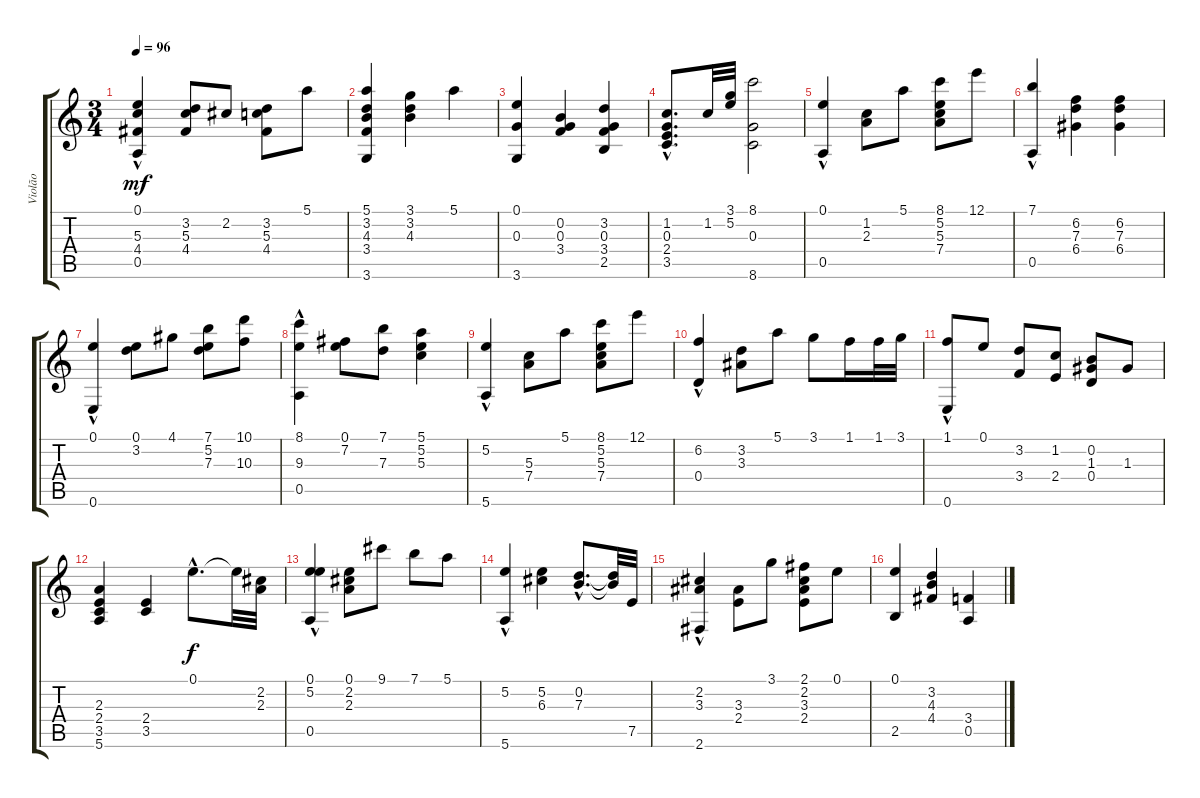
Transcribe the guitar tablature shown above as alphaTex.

\track ("Violão" "Violão") {instrument acousticguitarnylon}
\staff {score tabs}
\tuning (E4 B3 G3 D3 A2 E2) {hide}
\ts (3 4)
\tempo 96
\clef g2
\ks c
(0.1 5.3 4.4 0.5{hac}).4{dy mf} (3.2 5.3 4.4).8 2.2.8 (3.2 5.3 4.4).8 5.1.8 |
(5.1 3.2 4.3 3.4 3.6).4 (3.1 3.2 4.3).4 5.1.4 |
(0.1 0.3 3.6).4 (0.2 0.3 3.4).4 (3.2 0.3 3.4 2.5).4 |
(1.2{hac} 0.3 2.4 3.5).8{d} 1.2.32 (3.1 5.2).32 (8.1 0.3 8.6).2 |
(0.1{hac} 0.5{hac}).4 (1.2 2.3).8 5.1.8 (8.1 5.2 5.3 7.4).8 12.1.8 |
(7.1{hac} 0.5{hac}).4 (6.2 7.3 6.4).4 (6.2 7.3 6.4).4 |
(0.1 0.6{hac}).4 (0.1 3.2).8 4.1.8 (7.1 5.2 7.3).8 (10.1 10.3).8 |
(8.1{hac} 9.3 0.5{hac}).4 (0.1 7.2).8 (7.1 7.3).8 (5.1 5.2 5.3).4 |
(5.2{hac} 5.6{hac}).4 (5.3 7.4).8 5.1.8 (8.1 5.2 5.3 7.4).8 12.1.8 |
(6.2{hac} 0.4{hac}).4 (3.2 3.3).8 5.1.8 3.1.8 1.1.16 1.1.32 3.1.32 |
(1.1 0.6{hac}).8 0.1.8 (3.2 3.4).8 (1.2 2.4).8 (0.2 1.3 0.4).8 1.3.8 |
(2.3 2.4 3.5 5.6).4 (2.4 3.5).4 0.1{hac}.8{d dy f} 0.1{t}.32 (2.2 2.3).32 |
(0.1 5.2 0.5{hac}).4 (0.1 2.2 2.3).8 9.1.8 7.1.8 5.1.8 |
(5.2 5.6{hac}).4 (5.2 6.3).4 (0.2{hac} 7.3{hac}).8{d} (0.2{t} 7.3{t}).32 7.5.32 |
(2.2{hac} 3.3 2.6{hac}).4 (3.3 2.4).8 3.1.8 (2.1 2.2 3.3 2.4).8 0.1.8 |
(0.1 2.5).4 (3.2 4.3 4.4).4 (3.4 0.5).4
